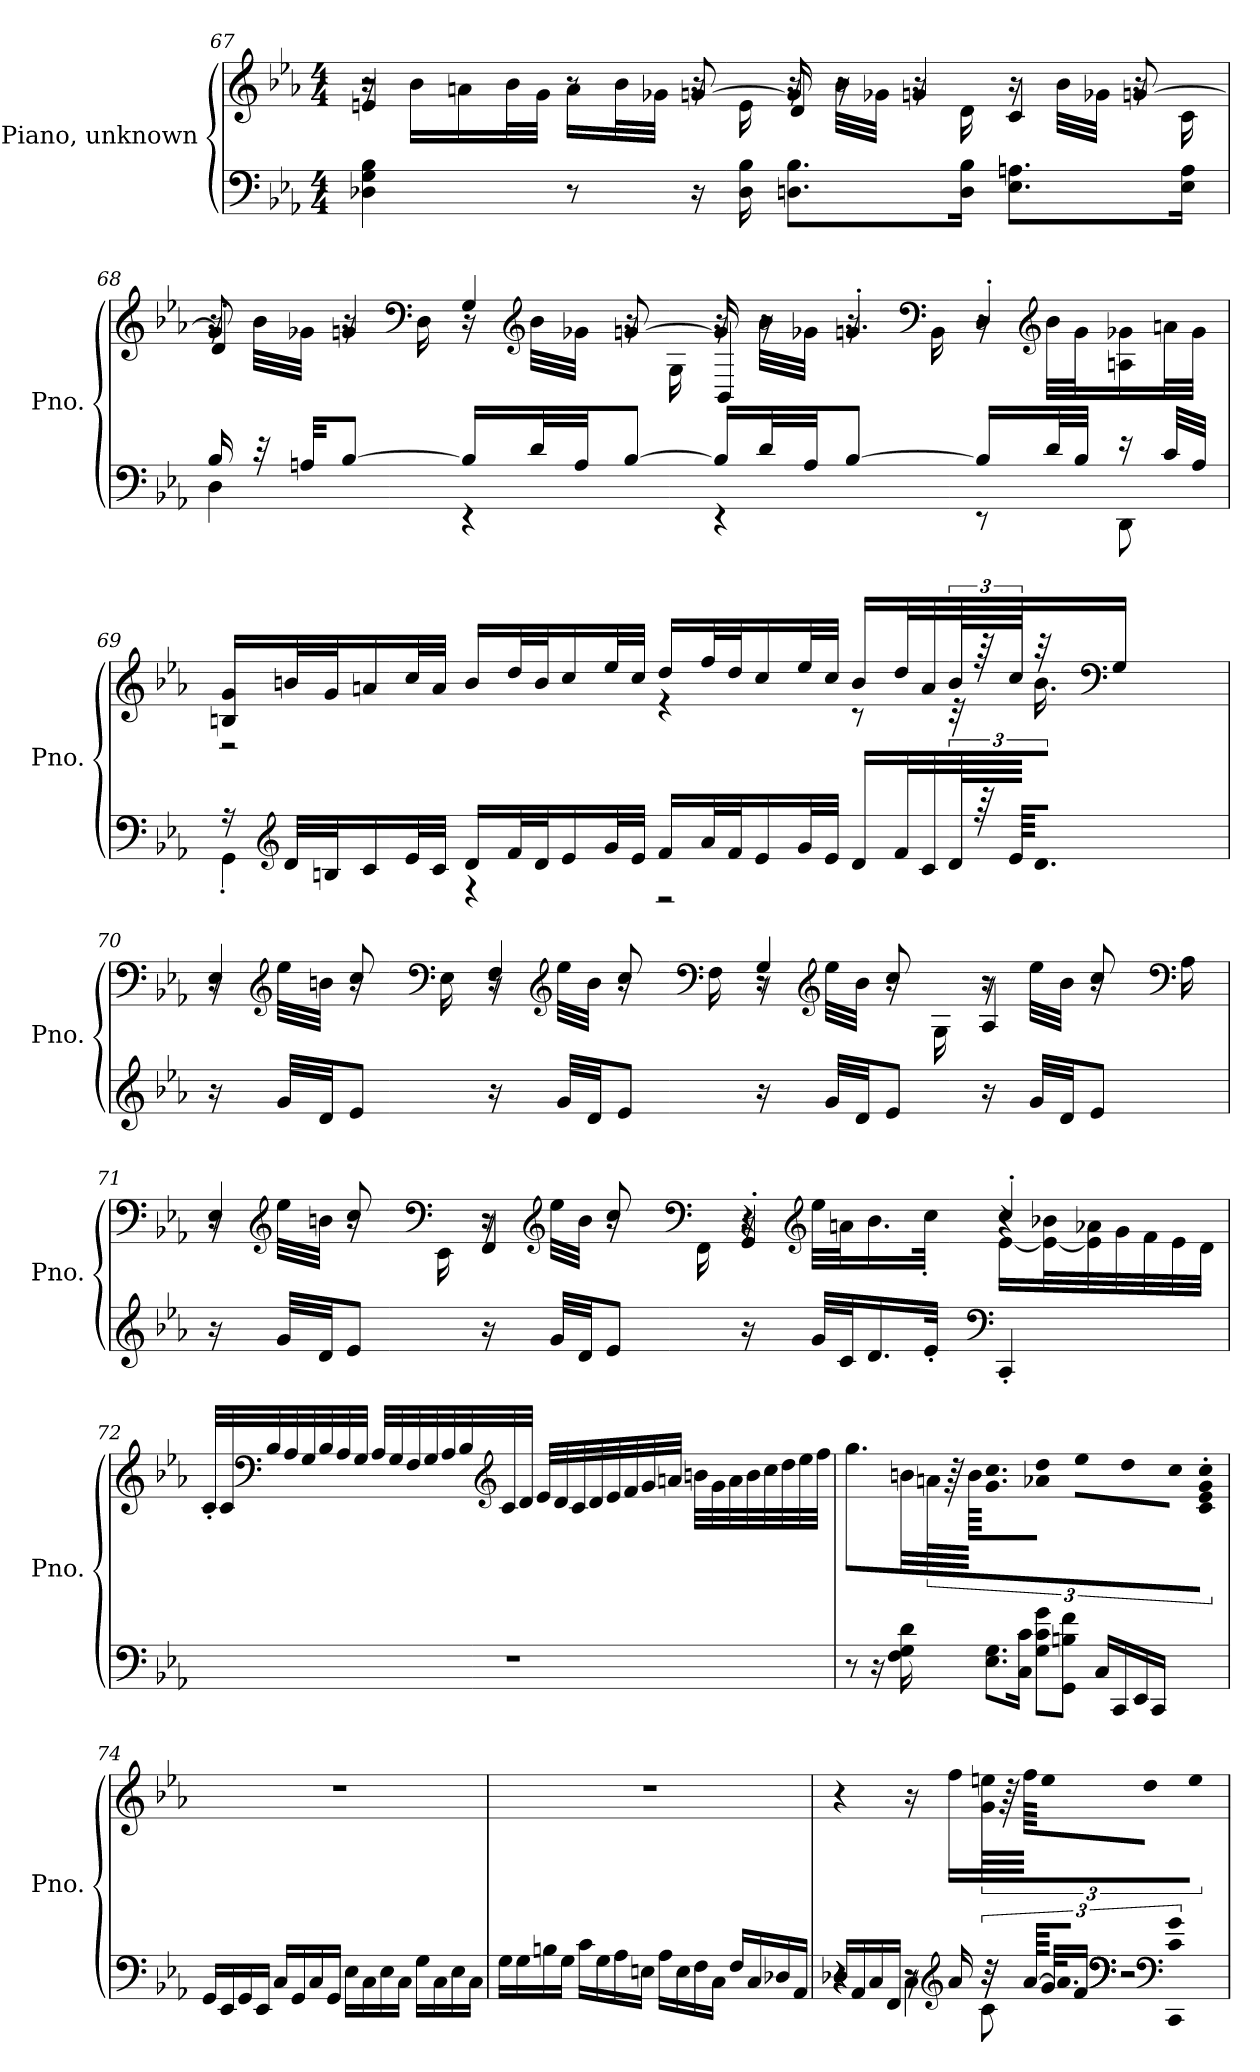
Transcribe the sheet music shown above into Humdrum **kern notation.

**kern	**kern
*part1	*part1
*staff2	*staff1
*I"Piano, unknown	*
*I'Pno.	*
!!LO:PB:g=z
*clefF4	*clefG2
*k[b-e-a-]	*k[b-e-a-]
*M4/4	*M4/4
=67	=67
*	*^
*	*	*^
4D-X\ 4G\ 4B-\	4en/	16r	2r
.	.	16b-\LL	.
.	.	16an\	.
.	.	32b-\L	.
.	.	32g\JJJ	.
8r	8r	16a\LL	.
.	.	32b-\L	.
.	.	32g-X\JJJ	.
16r	[8gn/	16r	.
16D-\ 16B-\	.	16e\	.
8.Dn\ 8.B-\L	16g/]	16r	4d/
.	16r	32b-\LLL	.
.	.	32g-X\JJJ	.
.	4gn/	16r	.
16D\ 16B-\Jk	.	16d\	.
8.E-\ 8.An\L	.	16r	4c/
.	.	32b-\LLL	.
.	.	32g-X\JJJ	.
.	[8gn/	16r	.
16E-\ 16A\Jk	.	16c\	.
!!LO:LB:g=z	!!	!!
=68	=68	=68	=68
*^	*	*	*
16B-/	4D\	8g/]	16r	4d'/
32r	.	.	32b-\LLL	.
32An/KKL	.	.	32g-X\JJJ	.
[8B-/J	.	4gn/	16r	.
*	*	*clefF4	*	*
.	.	.	16D\	.
16B-/LL]	4r	.	16r	4G/
*	*	*clefG2	*	*
32d/L	.	.	32b-\LLL	.
32A/JJ	.	.	32g-X\JJJ	.
[8B-/J	.	[8gn/	16r	.
.	.	.	16G\	.
16B-/LL]	4r	16g/]	16r	4BB-/
32d/L	.	16r	32b-\LLL	.
32A/JJ	.	.	32g-X\JJJ	.
[8B-/J	.	4.gn'/	16r	.
*	*	*clefF4	*	*
.	.	.	16BB-\	.
16B-/LL]	8r	.	16r	4D'/
*	*	*clefG2	*	*
32d/L	.	.	32b-\LLL	.
32B-/JJJ	.	.	32g\J	.
16r	8DD\	.	16An\ 16g-X\	.
32c/LLL	.	.	32an\L	.
32A/JJJ	.	.	32g-\JJJ	.
*	*	*	*v	*v
!!LO:LB:g=z
=69	=69	=69	=69
16r	4GG'\	16Bn/ 16g/LL	2r
*clefG2	*	*	*
32d/LLL	.	32bn/L	.
32Bn/J	.	32g/J	.
16c/	.	16an/	.
32e-/L	.	32cc/L	.
32c/JJJ	.	32a/JJJ	.
16d/LL	4r	16b/LL	.
32f/L	.	32dd/L	.
32d/J	.	32b/J	.
16e-/	.	16cc/	.
32g/L	.	32ee-/L	.
32e-/JJJ	.	32cc/JJJ	.
16f/LL	2r	16dd/LL	4r
32a-/L	.	32ff/L	.
32f/J	.	32dd/J	.
16e-/	.	16cc/	.
32g/L	.	32ee-/L	.
32e-/JJJ	.	32cc/JJJ	.
16d/LL	.	16b/LL	8r
32f/L	.	32dd/L	.
32c/	.	32a/	.
96d/JJJk	.	96b/JJJk	32r
96r	.	96r	.
96e-/KKLL	.	96cc/	.
16.d/JJ	.	32r	16.b\
*	*	*clefF4	*
.	.	16G/	.
*v	*v	*	*
!!LO:LB:g=z
=70	=70	=70
*	*	*^
16r	8r	16r	4E-/
*	*clefG2	*	*
32g/LLL	.	32ee-\LLL	.
32d/JJ	.	32bn\JJJ	.
8e-/J	8cc/	16r	.
*	*clefF4	*	*
.	.	16E-\	.
16r	8r	16r	4F/
*	*clefG2	*	*
32g/LLL	.	32ee-\LLL	.
32d/JJ	.	32b\JJJ	.
8e-/J	8cc/	16r	.
*	*clefF4	*	*
.	.	16F\	.
16r	8r	16r	4G/
*	*clefG2	*	*
32g/LLL	.	32ee-\LLL	.
32d/JJ	.	32b\JJJ	.
8e-/J	8cc/	16r	.
.	.	16G\	.
16r	8r	16r	4A-/
32g/LLL	.	32ee-\LLL	.
32d/JJ	.	32b\JJJ	.
8e-/J	8cc/	16r	.
*	*clefF4	*	*
.	.	16A-\	.
!!LO:LB:g=z	!!	!!
=71	=71	=71	=71
16r	8r	16r	4E-/
*	*clefG2	*	*
32g/LLL	.	32ee-\LLL	.
32d/JJ	.	32bn\JJJ	.
8e-/J	8cc/	16r	.
*	*clefF4	*	*
.	.	16EE-\	.
16r	8r	16r	4FF/
*	*clefG2	*	*
32g/LLL	.	32ee-\LLL	.
32d/JJ	.	32b\JJJ	.
8e-/J	8cc/	16r	.
*	*clefF4	*	*
.	.	16FF\	.
16r	4r	16r	4GG'/
*	*clefG2	*	*
32g/LLL	.	32ee-\LLL	.
32c/J	.	32an\J	.
16.d/	.	16.b\	.
32e-'/JJk	.	32cc'\JJk	.
*clefF4	*	*	*
4CC'/	4cc'/	[16e-\LL	4r
.	.	32e-\_ 32b-X\L	.
.	.	32e-\] 32a-X\	.
.	.	32g\	.
.	.	32f\	.
.	.	32e-\	.
.	.	32d\JJJ	.
*	*v	*v	*v
!!LO:LB:g=z
=72	=72
1r	32c'/LLL
.	32c/
*	*clefF4
.	32B-/
.	32A-/
.	32G/
.	32B-/
.	32A-/
.	32G/JJJ
.	32A-/LLL
.	32G/
.	32F/
.	32G/
.	32A-/
.	32B-/
*	*clefG2
.	32c/
.	32d/JJJ
.	32e-/LLL
.	32d/
.	32c/
.	32d/
.	32e-/
.	32f/
.	32g/
.	32an/JJJ
.	32bn\LLL
.	32g\
.	32a\
.	32b\
.	32cc\
.	32dd\
.	32ee-\
.	32ff\JJJ
!!LO:PB:g=z
=73	=73
8r	8.gg\L
16r	.
16F\ 16G\ 16d\	32bn\LL
.	96an\JJJk
.	96r
.	96b\KKKL
8.E-\ 8.G\L	8.g\ 8.cc\
16C\ 16c\Jk	16a-X\ 16dd\Jk
8G\ 8c\ 8g\L	8ee-\L
8GG\ 8Bn\ 8f\J	16dd\L
.	16cc\JJ
16C/LL	4c/' 4e-/' 4g/' 4cc/'
16CC/	.
16EE-/	.
16CC/JJ	.
=74	=74
16GG/LL	1r
16EE-/	.
16GG/	.
16EE-/JJ	.
16C/LL	.
16GG/	.
16C/	.
16GG/JJ	.
16E-\LL	.
16C\	.
16E-\	.
16C\JJ	.
16G\LL	.
16C\	.
16E-\	.
16C\JJ	.
!!LO:LB:g=z
=75	=75
16G\LL	1r
16G\	.
16Bn\	.
16G\JJ	.
16c\LL	.
16G\	.
16A-\	.
16En\JJ	.
16A-\LL	.
16E\	.
16F\	.
16C\JJ	.
16F/LL	.
16C/	.
16D-X/	.
16AA-/JJ	.
=76	=76
*^	*
*	*^	*
*	*	*^	*
4r	4r	16D-X/LL	4r	4r
.	.	16AA-/	.	.
.	.	16C/	.	.
.	.	16FF/JJ	.	.
8r	8r	16r	4C\	16r
*clefG2	*	*	*	*
.	.	16a-/	.	16ff\LL
32r	8c\	48r	.	96g\ 96een\JJkk
.	.	.	.	96r
.	.	[96a-/KKLL	.	96ff\KLLL
32g/KLL	.	16.a-/JJ]	.	32ee\J
16f/JJ	.	.	.	16dd\JJ
*clefF4	*	*	*	*
2r	2r	2CC/ 2c/ 2g/	2r	2ee\
*v	*v	*v	*v	*
=	=
*-	*-
